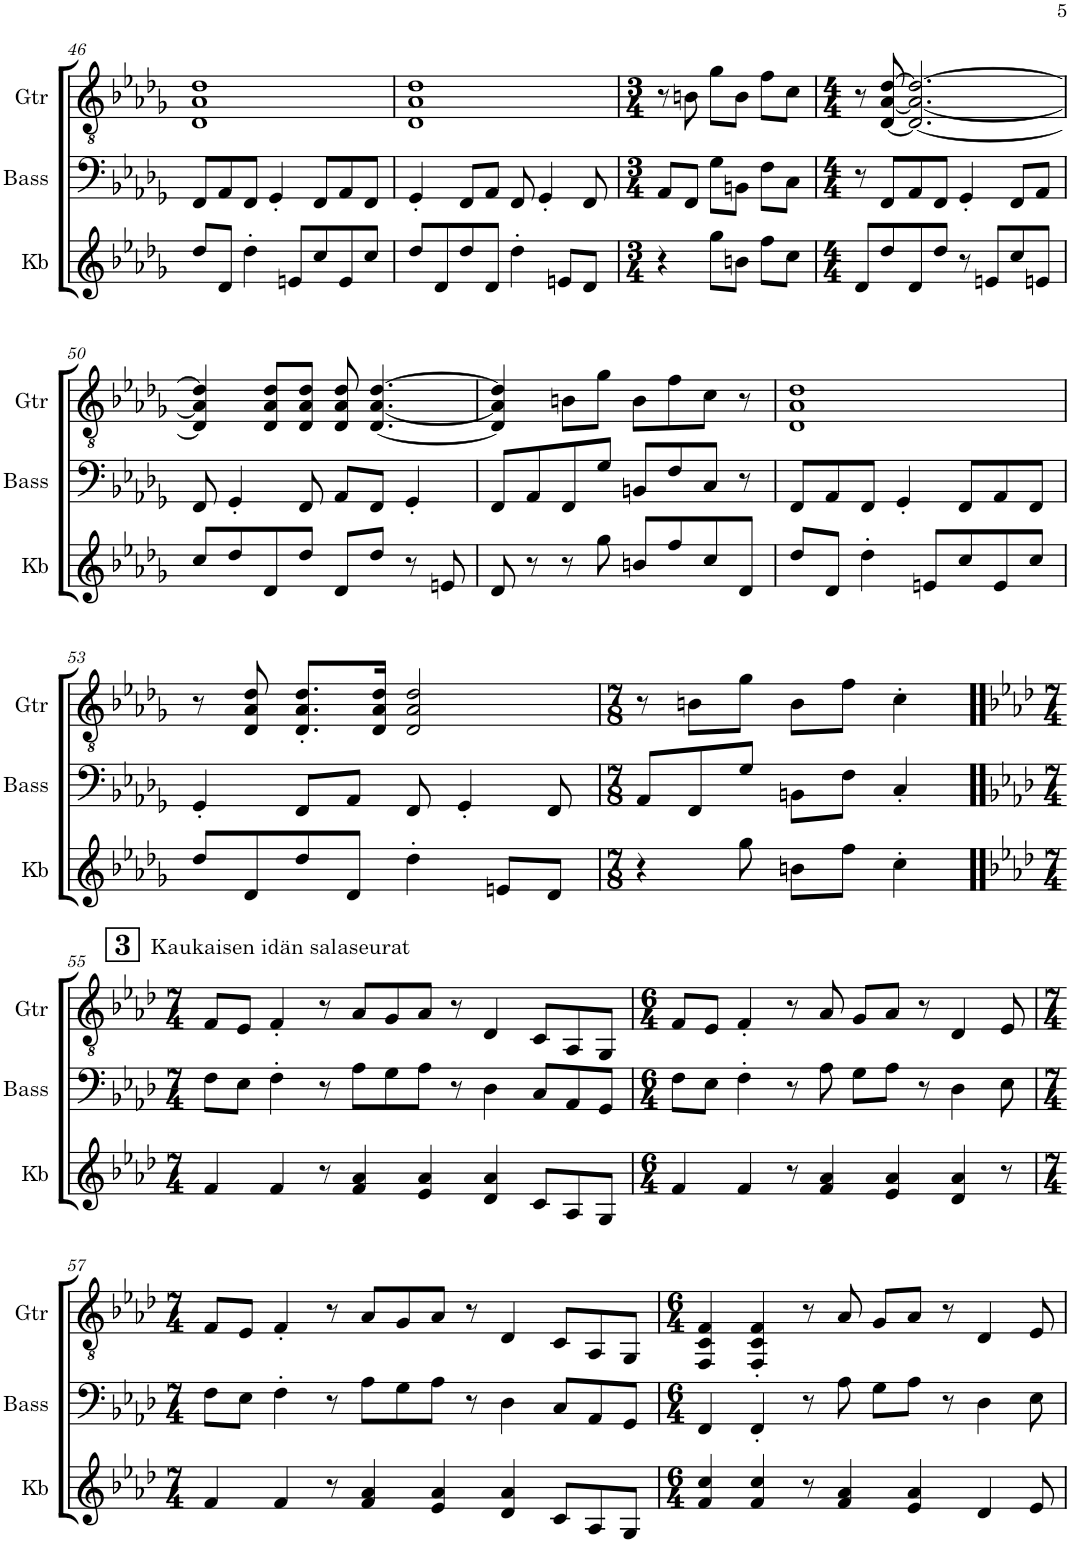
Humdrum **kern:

**kern	**kern	**kern
*part3	*part2	*part1
*staff3	*staff2	*staff1
*I"Keys	*I"Bass	*I"Guitar
*	*I'Bass	*I'Gtr
!!LO:PB:g=z
*clefG2	*clefF4	*clefGv2
*	*Trd7c12	*
*k[b-e-a-d-g-]	*k[b-e-a-d-g-]	*k[b-e-a-d-g-]
*M4/4	*M4/4	*M4/4
=46	=46	=46
8dd-/L	8FF/L	1D- 1A- 1d-
8d-/J	8AA-/	.
4dd-'\	8FF/J	.
.	4GG-'/	.
8en/L	.	.
8cc/	8FF/L	.
8e/	8AA-/	.
8cc/J	8FF/J	.
=47	=47	=47
8dd-/L	4GG-'/	1D- 1A- 1d-
8d-/	.	.
8dd-/	8FF/L	.
8d-/J	8AA-/J	.
4dd-'\	8FF/	.
.	4GG-'/	.
8en/L	.	.
8d-/J	8FF/	.
=48	=48	=48
*M3/4	*M3/4	*M3/4
4r	8AA-/L	8r
.	8FF/J	8Bn\
8gg-\L	8G-\L	8g-\L
8bn\J	8BBn\J	8B\J
8ff\L	8F\L	8f\L
8cc\J	8C\J	8c\J
=49	=49	=49
*M4/4	*M4/4	*M4/4
8d-/L	8r	8r
8dd-/	8FF/L	[8D-/ [8A-/ [8d-/
8d-/	8AA-/	2.D-/_ 2.A-/_ 2.d-/_
8dd-/J	8FF/J	.
8r	4GG-'/	.
8en/L	.	.
8cc/	8FF/L	.
8en/J	8AA-/J	.
!!LO:LB:g=z
=50	=50	=50
8cc/L	8FF/	4D-/] 4A-/] 4d-/]
8dd-/	4GG-'/	.
8d-/	.	8D-/ 8A-/ 8d-/L
8dd-/J	8FF/	8D-/ 8A-/ 8d-/J
8d-/L	8AA-/L	8D-/ 8A-/ 8d-/
8dd-/J	8FF/J	[4.D-/ [4.A-/ [4.d-/
8r	4GG-'/	.
8en/	.	.
=51	=51	=51
8d-/	8FF/L	4D-/] 4A-/] 4d-/]
8r	8AA-/	.
8r	8FF/	8Bn\L
8gg-\	8G-/J	8g-\J
8bn/L	8BBn/L	8B\L
8ff/	8F/	8f\
8cc/	8C/J	8c\J
8d-/J	8r	8r
=52	=52	=52
8dd-/L	8FF/L	1D- 1A- 1d-
8d-/J	8AA-/	.
4dd-'\	8FF/J	.
.	4GG-'/	.
8en/L	.	.
8cc/	8FF/L	.
8e/	8AA-/	.
8cc/J	8FF/J	.
!!LO:LB:g=z
=53	=53	=53
8dd-/L	4GG-'/	8r
8d-/	.	8D-/ 8A-/ 8d-/
8dd-/	8FF/L	8.D-/' 8.A-/' 8.d-/'L
8d-/J	8AA-/J	.
.	.	16D-/ 16A-/ 16d-/Jk
4dd-'\	8FF/	2D-/ 2A-/ 2d-/
.	4GG-'/	.
8en/L	.	.
8d-/J	8FF/	.
=54	=54	=54
*M7/8	*M7/8	*M7/8
4r	8AA-/L	8r
.	8FF/	8Bn\L
8gg-\	8G-/J	8g-\J
8bn\L	8BBn\L	8B\L
8ff\J	8F\J	8f\J
4cc'\	4C'/	4c'\
!!LO:LB:g=z
!!LO:REH:place=s1:a:B:cj:fs=14:t=3
=55!!	=55!!	=55!!
*k[b-e-a-d-]	*k[b-e-a-d-]	*k[b-e-a-d-]
*M7/4	*M7/4	*M7/4
!	!	!LO:TX:a:t=Kaukaisen idän salaseurat
4f/	8F\L	8F/L
.	8E-\J	8E-/J
4f/	4F'\	4F'/
8r	8r	8r
4f/ 4a-/	8A-\L	8A-/L
.	8G\	8G/
4e-/ 4a-/	8A-\J	8A-/J
.	8r	8r
4d-/ 4a-/	4D-\	4D-/
8c/L	8C/L	8C/L
8A-/	8AA-/	8AA-/
8G/J	8GG/J	8GG/J
=56	=56	=56
*M6/4	*M6/4	*M6/4
4f/	8F\L	8F/L
.	8E-\J	8E-/J
4f/	4F'\	4F'/
8r	8r	8r
4f/ 4a-/	8A-\	8A-/
.	8G\L	8G/L
4e-/ 4a-/	8A-\J	8A-/J
.	8r	8r
4d-/ 4a-/	4D-\	4D-/
8r	8E-\	8E-/
!!LO:LB:g=z
=57	=57	=57
*M7/4	*M7/4	*M7/4
4f/	8F\L	8F/L
.	8E-\J	8E-/J
4f/	4F'\	4F'/
8r	8r	8r
4f/ 4a-/	8A-\L	8A-/L
.	8G\	8G/
4e-/ 4a-/	8A-\J	8A-/J
.	8r	8r
4d-/ 4a-/	4D-\	4D-/
8c/L	8C/L	8C/L
8A-/	8AA-/	8AA-/
8G/J	8GG/J	8GG/J
=58	=58	=58
*M6/4	*M6/4	*M6/4
4f/ 4cc/	4FF/	4FF/ 4C/ 4F/
4f/ 4cc/	4FF'/	4FF/' 4C/' 4F/'
8r	8r	8r
4f/ 4a-/	8A-\	8A-/
.	8G\L	8G/L
4e-/ 4a-/	8A-\J	8A-/J
.	8r	8r
4d-/	4D-\	4D-/
8e-/	8E-\	8E-/
=	=	=
*-	*-	*-
